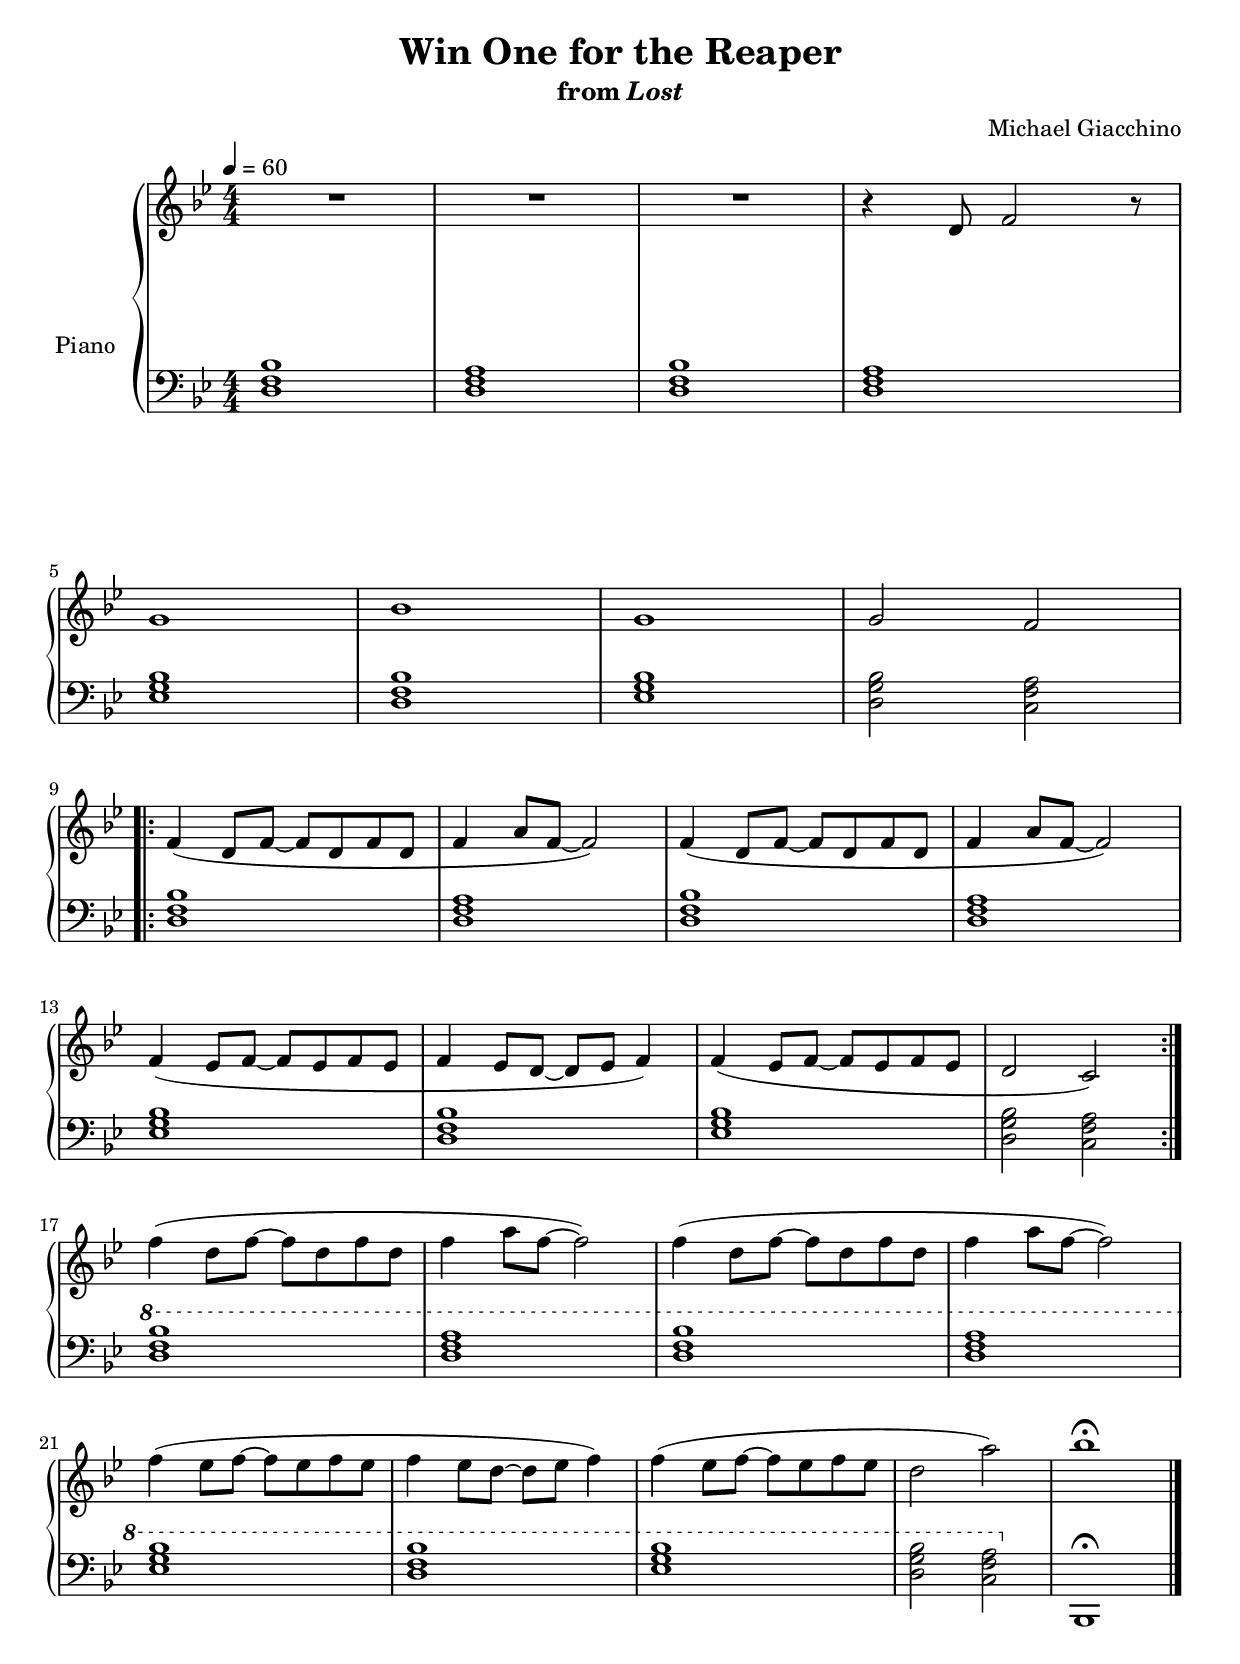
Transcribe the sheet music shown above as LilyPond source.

\version "2.14.2"

\header {
  title = "Win One for the Reaper"
  subtitle = \markup { "from" \italic "Lost" }
  composer = "Michael Giacchino"
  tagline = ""
}

global = {
  \tempo 4 = 60
  \key bes \major
  \time 4/4
  \numericTimeSignature
  s1*4\break
  s1*4\break
  s1*4\break
  s1*4\break
  s1*4\break
  s1*5\bar "|."
}

upper = \relative c' {
  \clef treble
  R1*3
  r4 d8 f2 r8

  g1
  bes
  g
  g2 f

  \repeat volta 2 {
    f4( d8 f~ f d f d
    f4 a8 f~ f2)
    f4( d8 f~ f d f d
    f4 a8 f~ f2)

    f4( es8 f~ f es f es
    f4 es8 d~ d es f4)
    f4( es8 f~ f es f es
    d2 c2)
  }

  f'4( d8 f~ f d f d
  f4 a8 f~ f2)
  f4( d8 f~ f d f d
  f4 a8 f~ f2)

  f4( es8 f~ f es f es
  f4 es8 d~ d es f4)
  f4( es8 f~ f es f es
  d2 a')
  bes1\fermata
}

sadchords = {
  <d f bes>1
  <d f a>
  <d f bes>
  <d f a>

  <es g bes>
  <d f bes>
  <es g bes>
  <d g bes>2 <c f a>
}

lower = \relative c {
  \clef bass
  \sadchords
  \repeat volta 2 { \sadchords }

  \relative c' {
    \ottava #1
    \sadchords
    \ottava #0
    bes,,1\fermata
  }
}

dynamics = {
}

pedal = {
}

chordnames = \chordmode {
}

\include "../template_piano_solo.ly"
